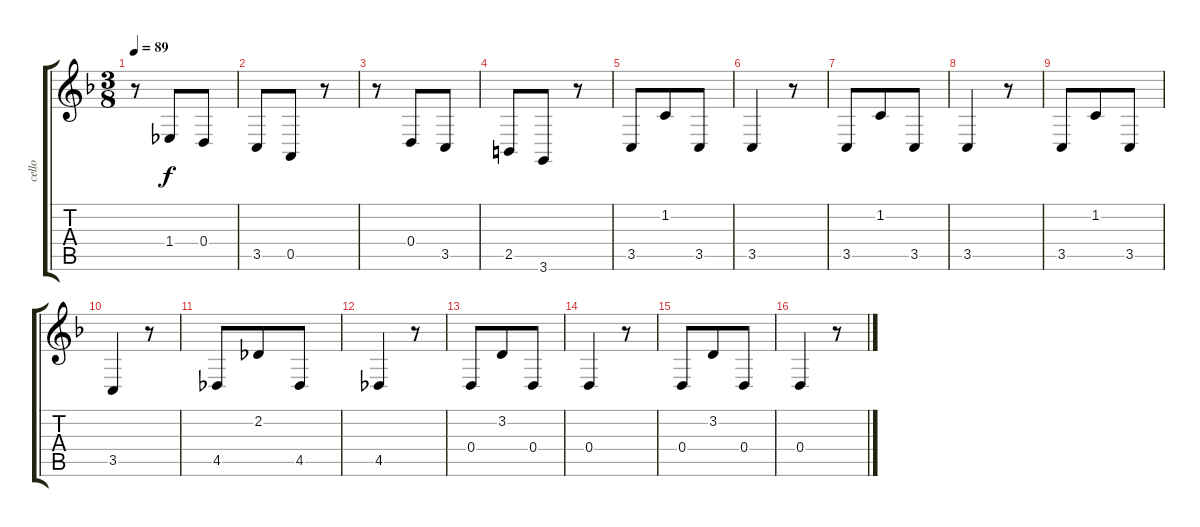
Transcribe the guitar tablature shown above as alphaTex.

\track ("cello" "cello") {instrument cello}
\staff {score tabs}
\tuning (E4 B3 G3 D3 A2 E2) {hide}
\ts (3 8)
\tempo 89
\clef g2
\ks dminor
r.8{dy f} 1.4.8 0.4.8 |
3.5.8 0.5.8 r.8 |
r.8 0.4.8 3.5.8 |
2.5.8 3.6.8 r.8 |
3.5.8 1.2.8 3.5.8 |
3.5.4 r.8 |
3.5.8 1.2.8 3.5.8 |
3.5.4 r.8 |
3.5.8 1.2.8 3.5.8 |
3.5.4 r.8 |
4.5.8 2.2.8 4.5.8 |
4.5.4 r.8 |
0.4.8 3.2.8 0.4.8 |
0.4.4 r.8 |
0.4.8 3.2.8 0.4.8 |
0.4.4 r.8
